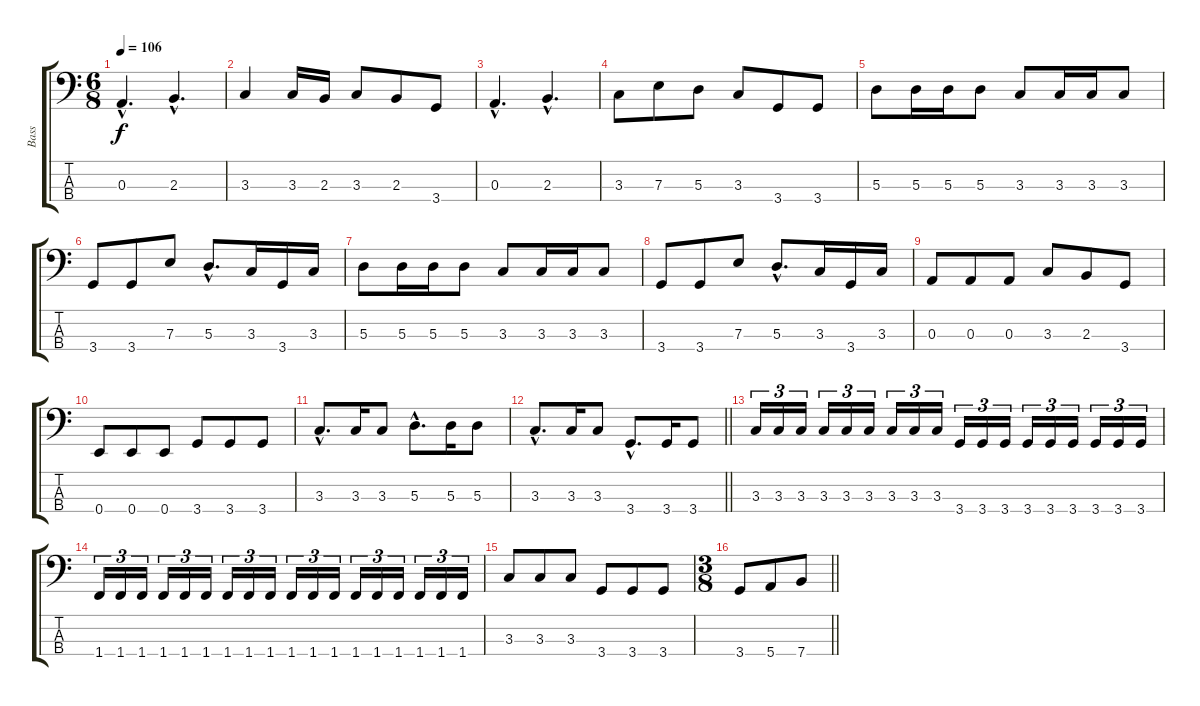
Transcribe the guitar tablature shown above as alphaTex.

\track ("Bass" "Bass") {instrument electricbassfinger}
\staff {score tabs}
\tuning (G2 D2 A1 E1) {hide}
\ts (6 8)
\tempo 106
\clef f4
\ks aminor
0.3{hac}.4{d dy f} 2.3{hac}.4{d} |
3.3.4 3.3.16 2.3.16 3.3.8 2.3.8 3.4.8 |
0.3{hac}.4{d} 2.3{hac}.4{d} |
3.3.8 7.3.8 5.3.8 3.3.8 3.4.8 3.4.8 |
\section ("" "")
5.3.8 5.3.16 5.3.16 5.3.8 3.3.8 3.3.16 3.3.16 3.3.8 |
3.4.8 3.4.8 7.3.8 5.3{hac}.8{d} 3.3.16 3.4.16 3.3.16 |
5.3.8 5.3.16 5.3.16 5.3.8 3.3.8 3.3.16 3.3.16 3.3.8 |
3.4.8 3.4.8 7.3.8 5.3{hac}.8{d} 3.3.16 3.4.16 3.3.16 |
\section ("" "")
0.3.8 0.3.8 0.3.8 3.3.8 2.3.8 3.4.8 |
0.4.8 0.4.8 0.4.8 3.4.8 3.4.8 3.4.8 |
3.3{hac}.8{d} 3.3.16 3.3.8 5.3{hac}.8{d} 5.3.16 5.3.8 |
\barLineRight lightlight
3.3{hac}.8{d} 3.3.16 3.3.8 3.4{hac}.8{d} 3.4.16 3.4.8 |
\section ("" "")
3.3.16{tu (3 2)} 3.3.16{tu (3 2)} 3.3.16{tu (3 2)} 3.3.16{tu (3 2)} 3.3.16{tu (3 2)} 3.3.16{tu (3 2)} 3.3.16{tu (3 2)} 3.3.16{tu (3 2)} 3.3.16{tu (3 2)} 3.4.16{tu (3 2)} 3.4.16{tu (3 2)} 3.4.16{tu (3 2)} 3.4.16{tu (3 2)} 3.4.16{tu (3 2)} 3.4.16{tu (3 2)} 3.4.16{tu (3 2)} 3.4.16{tu (3 2)} 3.4.16{tu (3 2)} |
1.4.16{tu (3 2)} 1.4.16{tu (3 2)} 1.4.16{tu (3 2)} 1.4.16{tu (3 2)} 1.4.16{tu (3 2)} 1.4.16{tu (3 2)} 1.4.16{tu (3 2)} 1.4.16{tu (3 2)} 1.4.16{tu (3 2)} 1.4.16{tu (3 2)} 1.4.16{tu (3 2)} 1.4.16{tu (3 2)} 1.4.16{tu (3 2)} 1.4.16{tu (3 2)} 1.4.16{tu (3 2)} 1.4.16{tu (3 2)} 1.4.16{tu (3 2)} 1.4.16{tu (3 2)} |
3.3.8 3.3.8 3.3.8 3.4.8 3.4.8 3.4.8 |
\ts (3 8)
\barLineRight lightlight
3.4.8 5.4.8 7.4.8
